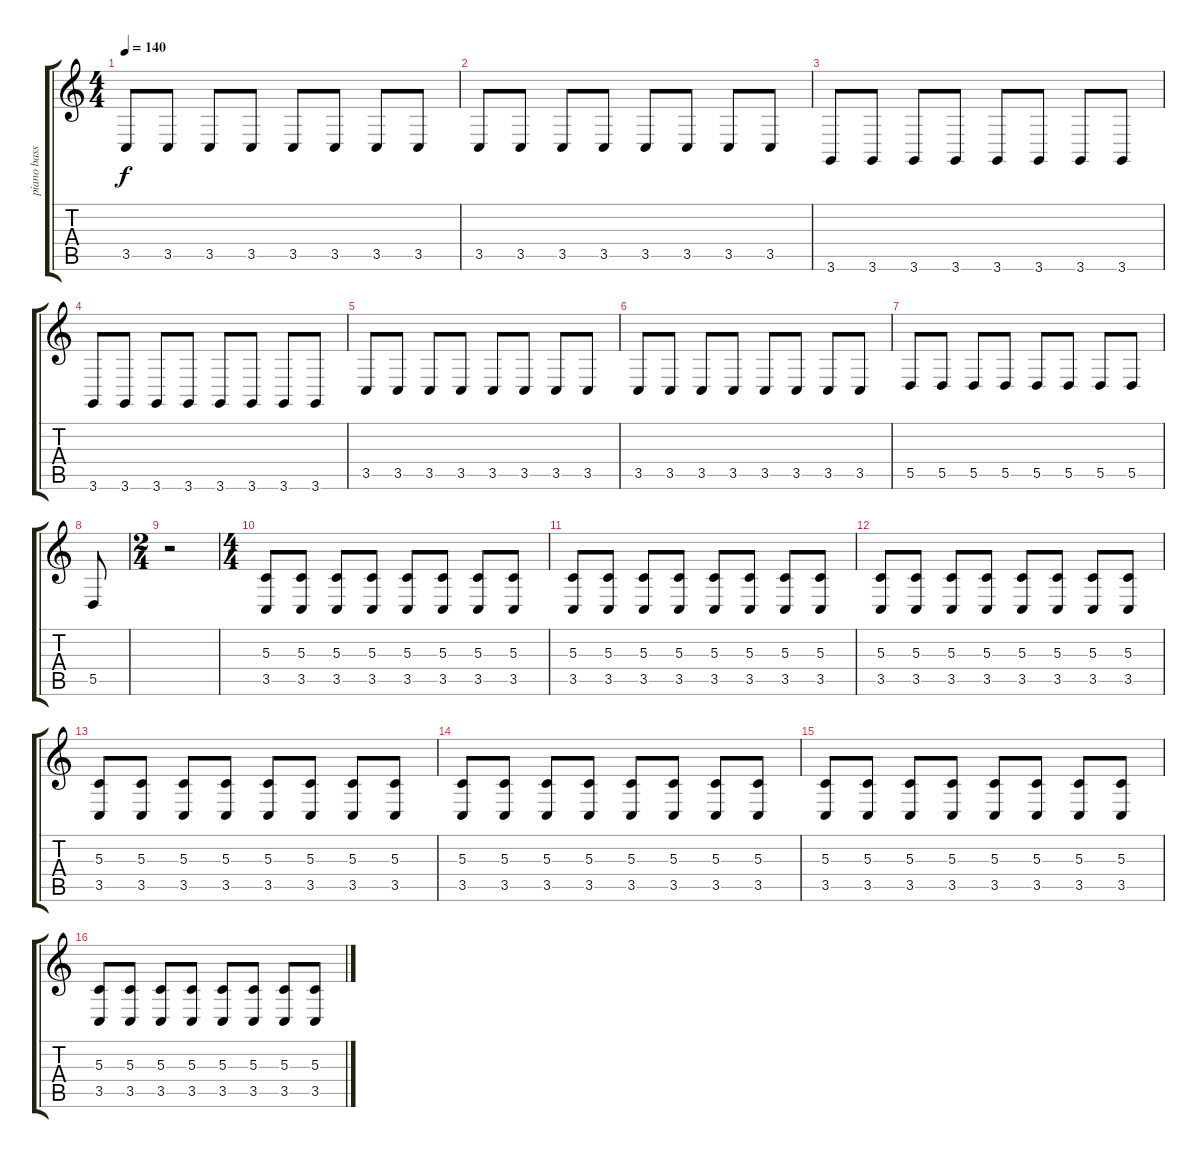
\track ("piano bass" "piano bass") {instrument acousticgrandpiano}
\staff {score tabs}
\tuning (E4 B3 G3 D3 A2 E2) {hide}
\ts (4 4)
\tempo 140
\clef g2
\ks c
3.5.8{dy f} 3.5.8 3.5.8 3.5.8 3.5.8 3.5.8 3.5.8 3.5.8 |
3.5.8 3.5.8 3.5.8 3.5.8 3.5.8 3.5.8 3.5.8 3.5.8 |
3.6.8 3.6.8 3.6.8 3.6.8 3.6.8 3.6.8 3.6.8 3.6.8 |
3.6.8 3.6.8 3.6.8 3.6.8 3.6.8 3.6.8 3.6.8 3.6.8 |
3.5.8 3.5.8 3.5.8 3.5.8 3.5.8 3.5.8 3.5.8 3.5.8 |
3.5.8 3.5.8 3.5.8 3.5.8 3.5.8 3.5.8 3.5.8 3.5.8 |
5.5.8 5.5.8 5.5.8 5.5.8 5.5.8 5.5.8 5.5.8 5.5.8 |
5.5.8 |
\ts (2 4)
r.2 |
\ts (4 4)
(5.3 3.5).8 (5.3 3.5).8 (5.3 3.5).8 (5.3 3.5).8 (5.3 3.5).8 (5.3 3.5).8 (5.3 3.5).8 (5.3 3.5).8 |
(5.3 3.5).8 (5.3 3.5).8 (5.3 3.5).8 (5.3 3.5).8 (5.3 3.5).8 (5.3 3.5).8 (5.3 3.5).8 (5.3 3.5).8 |
(5.3 3.5).8 (5.3 3.5).8 (5.3 3.5).8 (5.3 3.5).8 (5.3 3.5).8 (5.3 3.5).8 (5.3 3.5).8 (5.3 3.5).8 |
(5.3 3.5).8 (5.3 3.5).8 (5.3 3.5).8 (5.3 3.5).8 (5.3 3.5).8 (5.3 3.5).8 (5.3 3.5).8 (5.3 3.5).8 |
(5.3 3.5).8 (5.3 3.5).8 (5.3 3.5).8 (5.3 3.5).8 (5.3 3.5).8 (5.3 3.5).8 (5.3 3.5).8 (5.3 3.5).8 |
(5.3 3.5).8 (5.3 3.5).8 (5.3 3.5).8 (5.3 3.5).8 (5.3 3.5).8 (5.3 3.5).8 (5.3 3.5).8 (5.3 3.5).8 |
(5.3 3.5).8 (5.3 3.5).8 (5.3 3.5).8 (5.3 3.5).8 (5.3 3.5).8 (5.3 3.5).8 (5.3 3.5).8 (5.3 3.5).8
